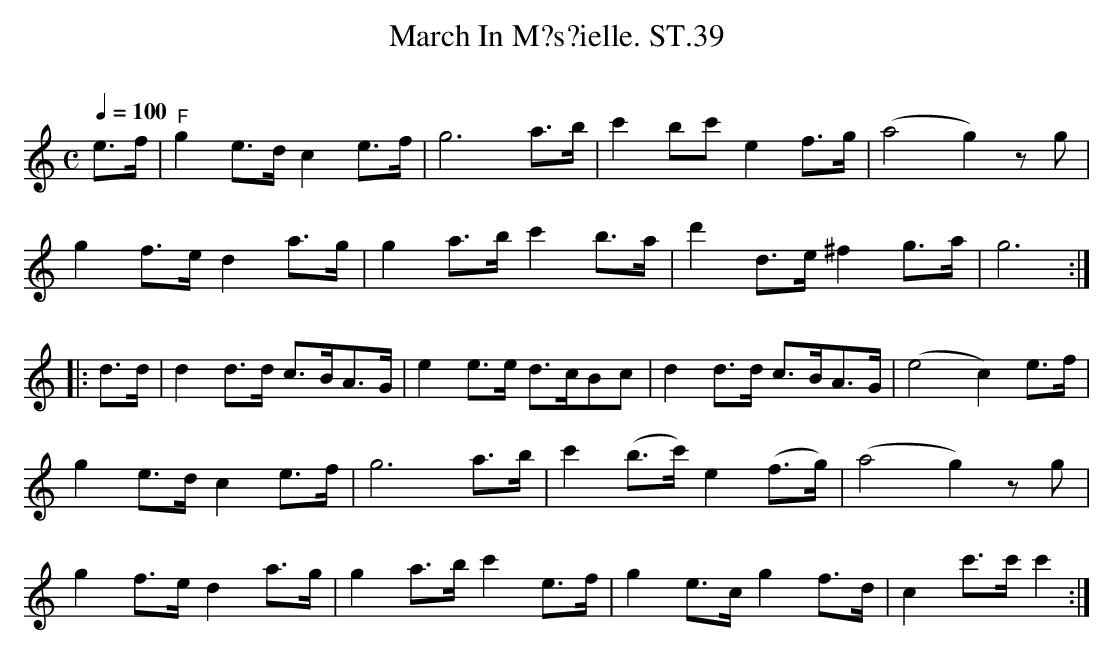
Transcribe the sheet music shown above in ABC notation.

X:1
T:March In M?s?ielle. ST.39
M:C
L:1/8
Q:1/4=100
O:
K:C
e>f|"^F"g2e>d c2e>f|g6a>b|c'2bc'e2f>g|(a4g2)zg|
g2f>ed2a>g|g2a>bc'2b>a|d'2d>e^f2g>a|g6:|
|:d>d|d2d>d c>BA>G|e2 e>e d>cBc|d2 d>d c>BA>G|(e4c2)e>f|
g2e>dc2e>f|g6a>b|c'2(b>c')e2(f>g)|(a4g2)zg|
g2f>ed2a>g|g2a>bc'2e>f|g2e>cg2f>d|c2c'>c'c'2:|
